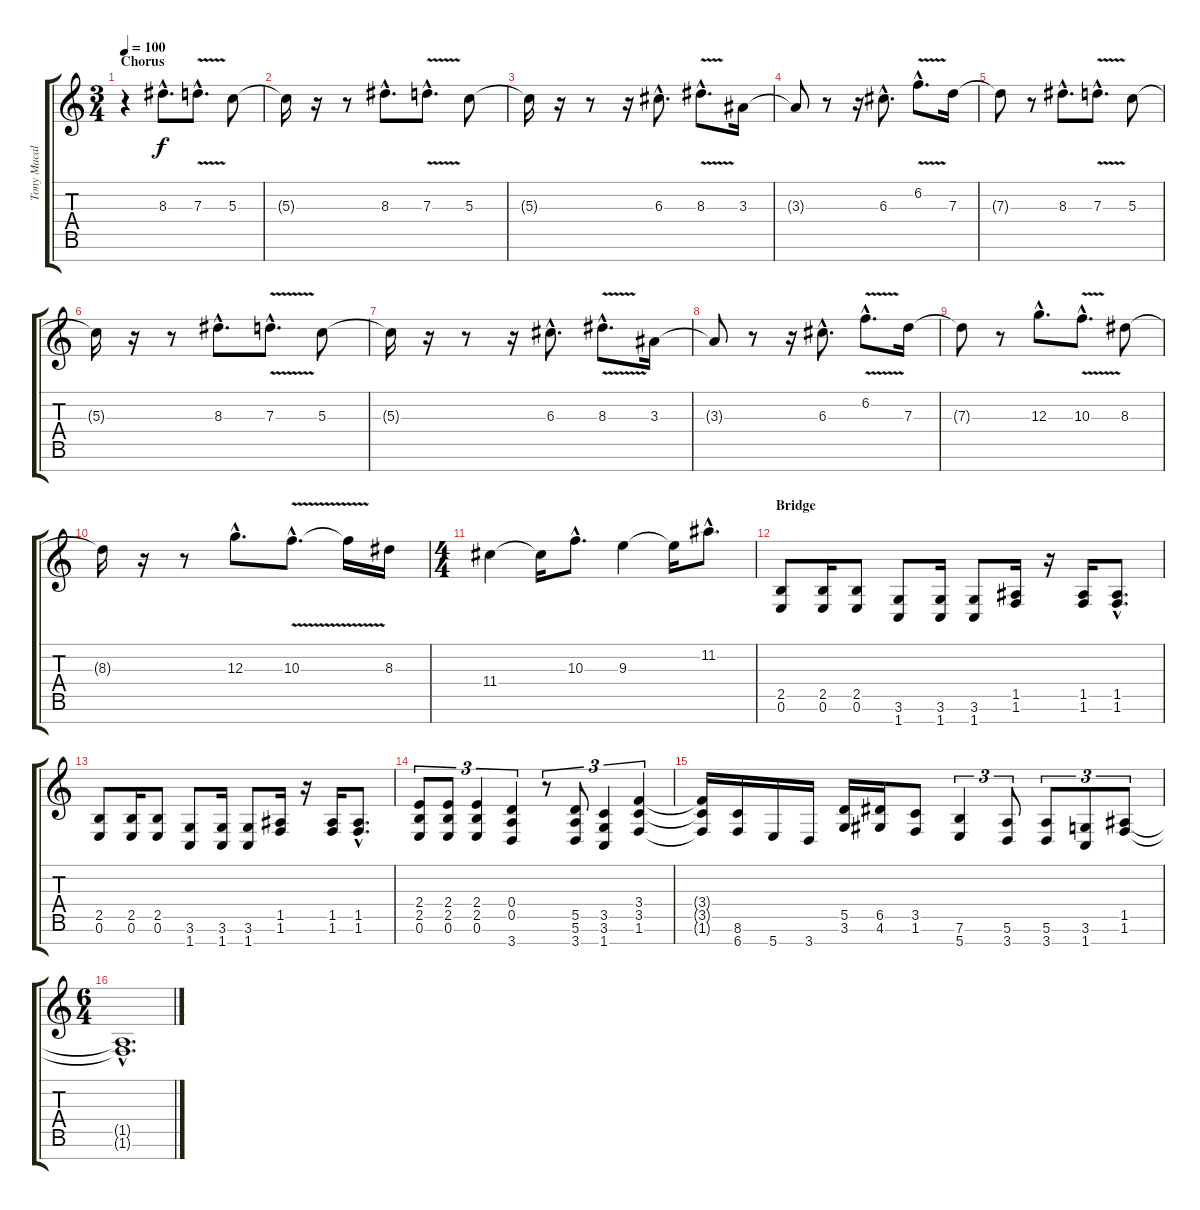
\track ("Tony Macalpine" "Tony Macal") {instrument overdrivenguitar}
\staff {score tabs}
\tuning (E4 B3 G3 D3 A2 E2 B1) {hide}
\ts (3 4)
\section ("" "Chorus")
\tempo 100
\clef g2
\ks c
r.4{dy f} 8.3{hac}.8{d} 7.3{v hac}.8{d} 5.3.8 |
5.3{t}.16 r.16 r.8 8.3{hac}.8{d} 7.3{v hac}.8{d} 5.3.8 |
5.3{t}.16 r.16 r.8 r.16 6.3{hac}.8{d} 8.3{v hac}.8{d} 3.3.16 |
3.3{t}.8 r.8 r.16 6.3{hac}.8{d} 6.2{v hac}.8{d} 7.3.16 |
7.3{t}.8 r.8 8.3{hac}.8{d} 7.3{v hac}.8{d} 5.3.8 |
5.3{t}.16 r.16 r.8 8.3{hac}.8{d} 7.3{v hac}.8{d} 5.3.8 |
5.3{t}.16 r.16 r.8 r.16 6.3{hac}.8{d} 8.3{v hac}.8{d} 3.3.16 |
3.3{t}.8 r.8 r.16 6.3{hac}.8{d} 6.2{v hac}.8{d} 7.3.16 |
7.3{t}.8 r.8 12.3{hac}.8{d} 10.3{v hac}.8{d} 8.3.8 |
8.3{t}.16 r.16 r.8 12.3{hac}.8{d} 10.3{v hac}.8{d} 10.3{t}.16 8.3.16 |
\ts (4 4)
11.4.4 11.4{t}.16 10.3{hac}.8{d} 9.3.4 9.3{t}.16 11.2{hac}.8{d} |
\section ("" "Bridge")
(2.5 0.6).8{instrument distortionguitar} (2.5 0.6).16 (2.5 0.6).8 (3.6 1.7).8 (3.6 1.7).16 (3.6 1.7).8 (1.5 1.6).16 r.16 (1.5 1.6).16 (1.5{hac} 1.6{hac}).8{d} |
(2.5 0.6).8 (2.5 0.6).16 (2.5 0.6).8 (3.6 1.7).8 (3.6 1.7).16 (3.6 1.7).8 (1.5 1.6).16 r.16 (1.5 1.6).16 (1.5{hac} 1.6{hac}).8{d} |
(2.4 2.5 0.6).8{tu (3 2)} (2.4 2.5 0.6).8{tu (3 2)} (2.4 2.5 0.6).4{tu (3 2)} (0.4 0.5 3.7).4{tu (3 2)} r.8{tu (3 2)} (5.5 5.6 3.7).8{tu (3 2)} (3.5 3.6 1.7).4{tu (3 2)} (3.4 3.5 1.6).4{tu (3 2)} |
(3.4{t} 3.5{t} 1.6{t}).16 (8.6 6.7).16 5.7.16 3.7.16 (5.5 3.6).16 (6.5 4.6).16 (3.5 1.6).8 (7.6 5.7).4{tu (3 2)} (5.6 3.7).8{tu (3 2)} (5.6 3.7).8{tu (3 2)} (3.6 1.7).8{tu (3 2)} (1.5 1.6).8{tu (3 2)} |
\ts (6 4)
(1.5{hac t} 1.6{hac t}).1{d}
